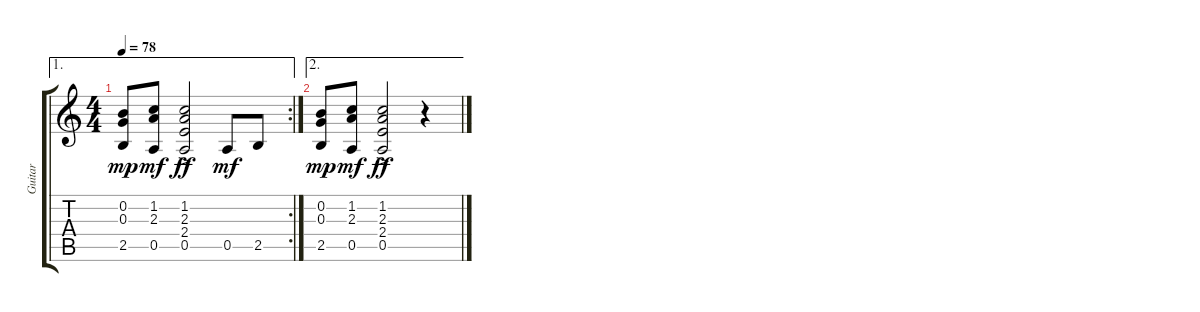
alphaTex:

\track ("Guitar" "Guitar") {instrument acousticguitarnylon}
\staff {score tabs}
\tuning (E4 B3 G3 D3 A2 E2) {hide}
\ae 1
\rc 2
\ts (4 4)
\tempo 78
\clef g2
\ks c
(0.2 0.3 2.5).8{dy mp} (1.2 2.3 0.5).8{dy mf} (1.2 2.3 2.4 0.5{ac}).2{dy ff} 0.5.8{dy mf} 2.5.8 |
\ae 2
(0.2 0.3 2.5).8{dy mp} (1.2 2.3 0.5).8{dy mf} (1.2 2.3 2.4 0.5{ac}).2{dy ff} r.4
